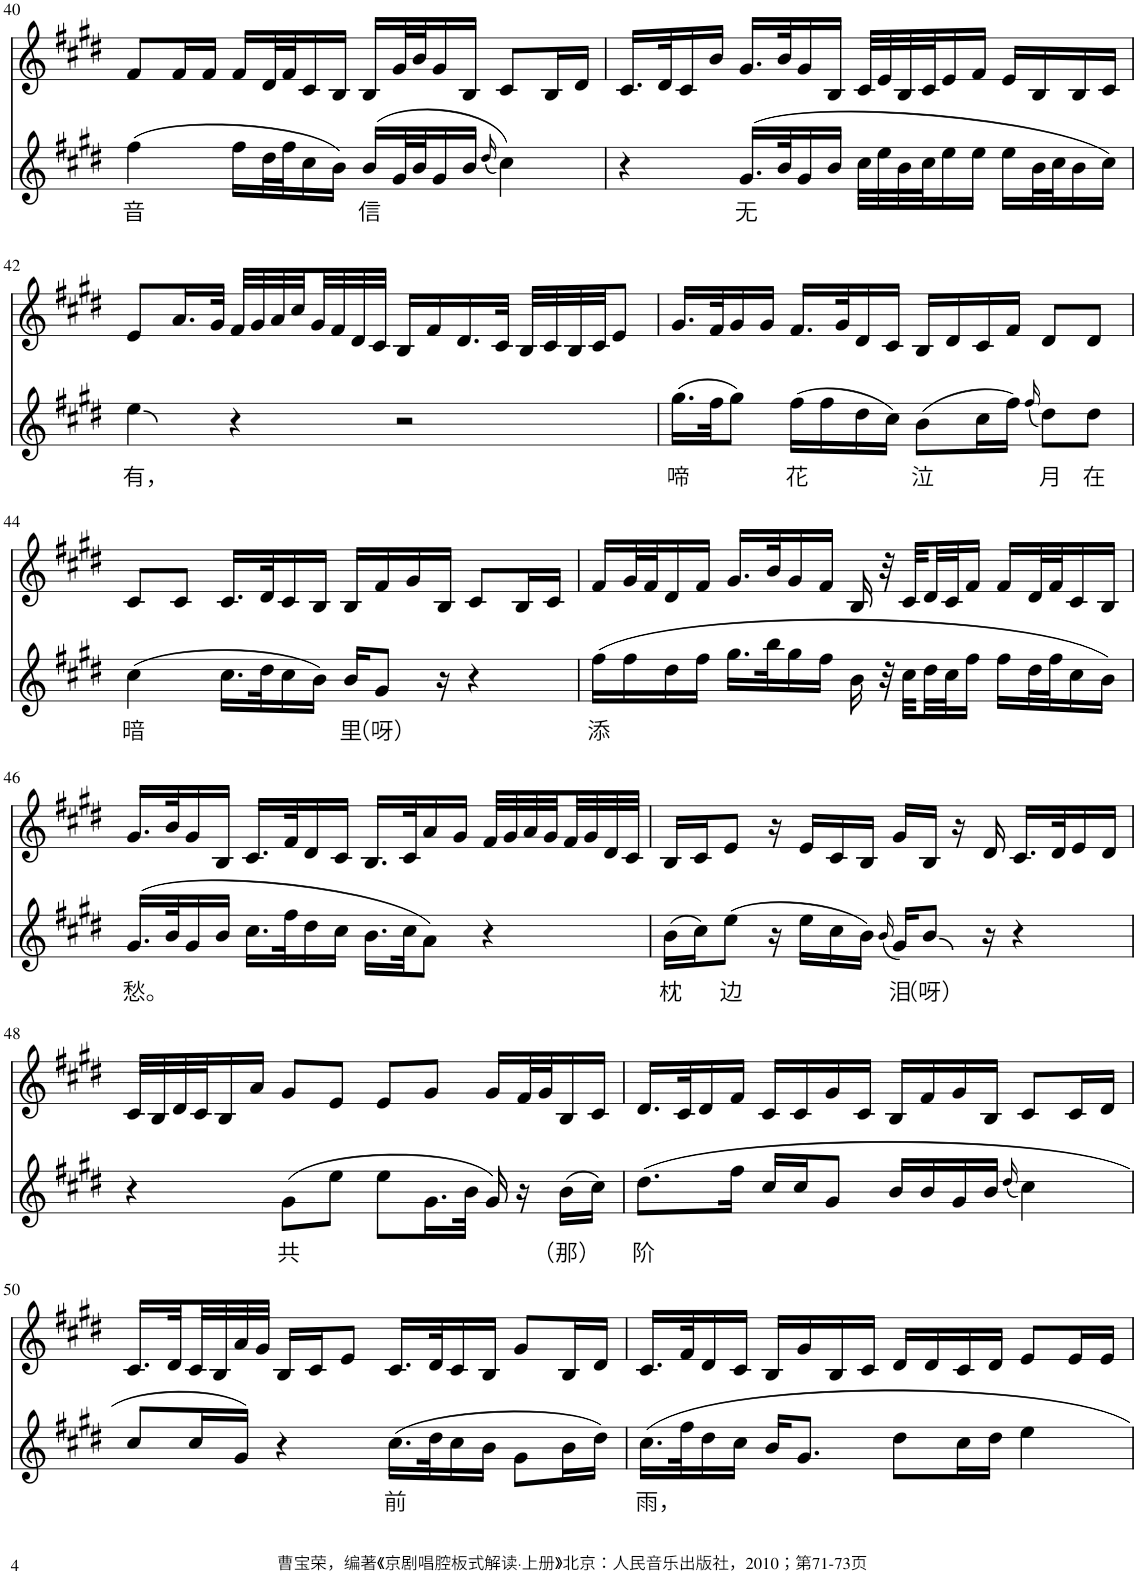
**kern	**text	**kern
*part2	*part2	*part1
*staff2	*staff2	*staff1
*I"Piano	*	*I"Piano
*I'Pno	*	*I'Pno
!!LO:PB:g=z
*clefG2	*	*clefG2
*k[f#c#g#d#]	*	*k[f#c#g#d#]
*M4/4	*	*M4/4
=40	=40	=40
!	!LO:LY:b	!
(4ff#\	音	8f#/L
.	.	16f#/L
.	.	16f#/JJ
16ff#\LL	.	16f#/LL
32dd#\L	.	32d#/L
32ff#\J	.	32f#/J
16cc#\	.	16c#/
16b\JJ)	.	16B/JJ
!	!LO:LY:b	!
(16b/LL	信	16B/LL
32g#/L	.	32g#/L
32b/J	.	32b/J
16g#/	.	16g#/
16b/JJ	.	16B/JJ
(16qdd#/	.	.
4cc#\))	.	8c#/L
.	.	16B/L
.	.	16d#/JJ
=41	=41	=41
4r	.	16.c#/LL
.	.	32d#/K
.	.	16c#/
.	.	16b/JJ
!	!LO:LY:b	!
(16.g#/LL	无	16.g#/LL
32b/K	.	32b/K
16g#/	.	16g#/
16b/JJ	.	16B/JJ
32cc#\LLL	.	32c#/LLL
32ee\	.	32e/
32b\	.	32B/
32cc#\J	.	32c#/J
16ee\	.	16e/
16ee\JJ	.	16f#/JJ
16ee\LL	.	16e/LL
32b\L	.	16B/
32cc#\J	.	.
16b\	.	16B/
16cc#\JJ)	.	16c#/JJ
!!LO:LB:g=z
=42	=42	=42
!	!LO:LY:b	!
4ee\	有，	8e/L
.	.	16.a/L
.	.	32g#/JJk
4r	.	32f#/LLL
.	.	32g#/
.	.	32a/
.	.	32cc#/
.	.	32g#/
.	.	32f#/
.	.	32d#/
.	.	32c#/JJJ
2r	.	16B/LL
.	.	16f#/
.	.	16.d#/
.	.	32c#/JJk
.	.	32B/LLL
.	.	32c#/
.	.	32B/
.	.	32c#/JJ
.	.	8e/J
=43	=43	=43
!	!LO:LY:b	!
(16.gg#\LL	啼	16.g#/LL
32ff#\JK	.	32f#/K
8gg#\J)	.	16g#/
.	.	16g#/JJ
!	!LO:LY:b	!
(16ff#\LL	花	16.f#/LL
16ff#\	.	.
.	.	32g#/K
16dd#\	.	16d#/
16cc#\JJ)	.	16c#/JJ
!	!LO:LY:b	!
(8b\L	泣	16B/LL
.	.	16d#/
16cc#\L	.	16c#/
16ff#\JJ)	.	16f#/JJ
(16qff#/	.	.
!	!LO:LY:b	!
8dd#\L)	月	8d#/L
!	!LO:LY:b	!
8dd#\J	在	8d#/J
!!LO:LB:g=z
=44	=44	=44
!	!LO:LY:b	!
(4cc#\	暗	8c#/L
.	.	8c#/J
16.cc#\LL	.	16.c#/LL
32dd#\K	.	32d#/K
16cc#\	.	16c#/
16b\JJ)	.	16B/JJ
!	!LO:LY:b	!
16b/KL	里	16B/LL
!	!LO:LY:b	!
8g#/J	（呀）	16f#/
.	.	16g#/
16r	.	16B/JJ
4r	.	8c#/L
.	.	16B/L
.	.	16c#/JJ
=45	=45	=45
!	!LO:LY:b	!
(16ff#\LL	添	16f#/LL
16ff#\	.	32g#/L
.	.	32f#/J
16dd#\	.	16d#/
16ff#\JJ	.	16f#/JJ
16.gg#\LL	.	16.g#/LL
32bb\K	.	32b/K
16gg#\	.	16g#/
16ff#\JJ	.	16f#/JJ
16b\	.	16B/
32r	.	32r
32cc#\LLL	.	32c#/LLL
32dd#\	.	32d#/
32cc#\J	.	32c#/J
16ff#\JJ	.	16f#/JJ
16ff#\LL	.	16f#/LL
32dd#\L	.	32d#/L
32ff#\J	.	32f#/J
16cc#\	.	16c#/
16b\JJ)	.	16B/JJ
!!LO:LB:g=z
=46	=46	=46
!	!LO:LY:b	!
(16.g#/LL	愁。	16.g#/LL
32b/K	.	32b/K
16g#/	.	16g#/
16b/JJ	.	16B/JJ
16.cc#\LL	.	16.c#/LL
32ff#\K	.	32f#/K
16dd#\	.	16d#/
16cc#\JJ	.	16c#/JJ
16.b\LL	.	16.B/LL
32cc#\JK	.	32c#/K
8a\J)	.	16a/
.	.	16g#/JJ
4r	.	32f#/LLL
.	.	32g#/
.	.	32a/
.	.	32g#/
.	.	32f#/
.	.	32g#/
.	.	32d#/
.	.	32c#/JJJ
=47	=47	=47
!	!LO:LY:b	!
(16b\LL	枕	16B/LL
16cc#\J)	.	16c#/J
!	!LO:LY:b	!
(8ee\J	边	8e/J
16r	.	16r
16ee\LL	.	16e/LL
16cc#\	.	16c#/
16b\JJ)	.	16B/JJ
(16qb/	.	.
!	!LO:LY:b	!
16g#/KL)	泪	16g#/LL
!	!LO:LY:b	!
8b/J	（呀）	16B/JJ
.	.	16r
16r	.	16d#/
4r	.	16.c#/LL
.	.	32d#/K
.	.	16e/
.	.	16d#/JJ
!!LO:LB:g=z
=48	=48	=48
4r	.	32c#/LLL
.	.	32B/
.	.	32d#/
.	.	32c#/J
.	.	16B/
.	.	16a/JJ
!	!LO:LY:b	!
(8g#\L	共	8g#/L
8ee\J	.	8e/J
8ee\L	.	8e/L
16.g#\L	.	8g#/J
32b\JJk	.	.
16g#/)	.	16g#/LL
16r	.	32f#/L
.	.	32g#/J
!	!LO:LY:b	!
(16b\LL	（那）	16B/
16cc#\JJ)	.	16c#/JJ
=49	=49	=49
!	!LO:LY:b	!
(8.dd#\L	阶	16.d#/LL
.	.	32c#/K
.	.	16d#/
16ff#\Jk	.	16f#/JJ
16cc#/LL	.	16c#/LL
16cc#/J	.	16c#/
8g#/J	.	16g#/
.	.	16c#/JJ
16b/LL	.	16B/LL
16b/	.	16f#/
16g#/	.	16g#/
16b/JJ	.	16B/JJ
(16qdd#/	.	.
4cc#\)	.	8c#/L
.	.	16c#/L
.	.	16d#/JJ
!!LO:LB:g=z
=50	=50	=50
8cc#/L	.	16.c#/LL
.	.	32d#/L
16cc#/L	.	32c#/
.	.	32B/
16g#/JJ)	.	32a/
.	.	32g#/JJJ
4r	.	16B/LL
.	.	16c#/J
.	.	8e/J
!	!LO:LY:b	!
(16.cc#\LL	前	16.c#/LL
32dd#\K	.	32d#/K
16cc#\	.	16c#/
16b\JJ	.	16B/JJ
8g#\L	.	8g#/L
16b\L	.	16B/L
16dd#\JJ)	.	16d#/JJ
=51	=51	=51
!	!LO:LY:b	!
16.cc#\LL	雨，	16.c#/LL
32ff#\K	.	32f#/K
16dd#\	.	16d#/
16cc#\JJ	.	16c#/JJ
16b/KL	.	16B/LL
8.g#/J	.	16g#/
.	.	16B/
.	.	16c#/JJ
8dd#\L	.	16d#/LL
.	.	16d#/
16cc#\L	.	16c#/
16dd#\JJ	.	16d#/JJ
4ee\	.	8e/L
.	.	16e/L
.	.	16e/JJ
=	=	=
*-	*-	*-
